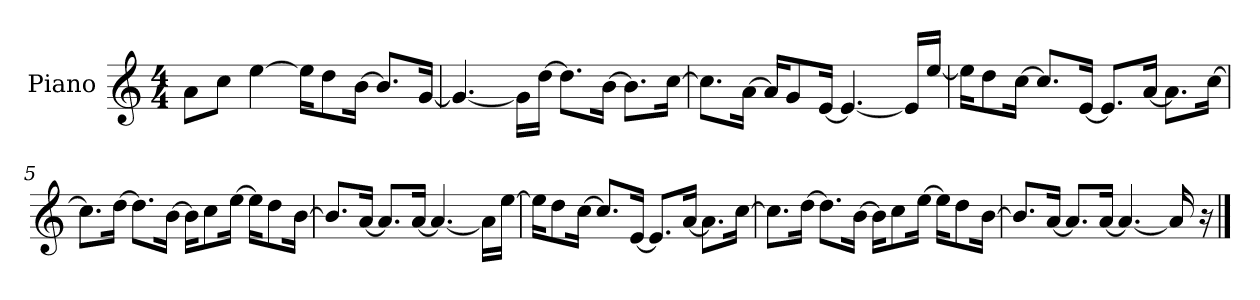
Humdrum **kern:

**kern
*part1
*staff1
*I"Piano
*I'P-no
*clefG2
*k[]
*M4/4
*MM90
=1
8a\L
8cc\J
[4ee\
16ee\KL]
8dd\
[16b\Jk
8.b/L]
[16g/Jk
=2
4.g/_
16g\LL]
[16dd\JJ
8.dd\L]
[16b\Jk
8.b\L]
[16cc\Jk
=3
8.cc\L]
[16a\Jk
16a/KL]
8g/
[16e/Jk
4.e/_
16e/LL]
[16ee/JJ
=4
16ee\KL]
8dd\
[16cc\Jk
8.cc/L]
[16e/Jk
8.e/L]
[16a/Jk
8.a\L]
[16cc\Jk
!!LO:LB:g=z
=5
8.cc\L]
[16dd\Jk
8.dd\L]
[16b\Jk
16b\KL]
8cc\
[16ee\Jk
16ee\KL]
8dd\
[16b\Jk
=6
8.b/L]
[16a/Jk
8.a/L]
[16a/Jk
4.a/_
16a\LL]
[16ee\JJ
=7
16ee\KL]
8dd\
[16cc\Jk
8.cc/L]
[16e/Jk
8.e/L]
[16a/Jk
8.a\L]
[16cc\Jk
=8
8.cc\L]
[16dd\Jk
8.dd\L]
[16b\Jk
16b\KL]
8cc\
[16ee\Jk
16ee\KL]
8dd\
[16b\Jk
!!LO:LB:g=z
=9
8.b/L]
[16a/Jk
8.a/L]
[16a/Jk
4.a/_
16a/]
16r
==
*-
